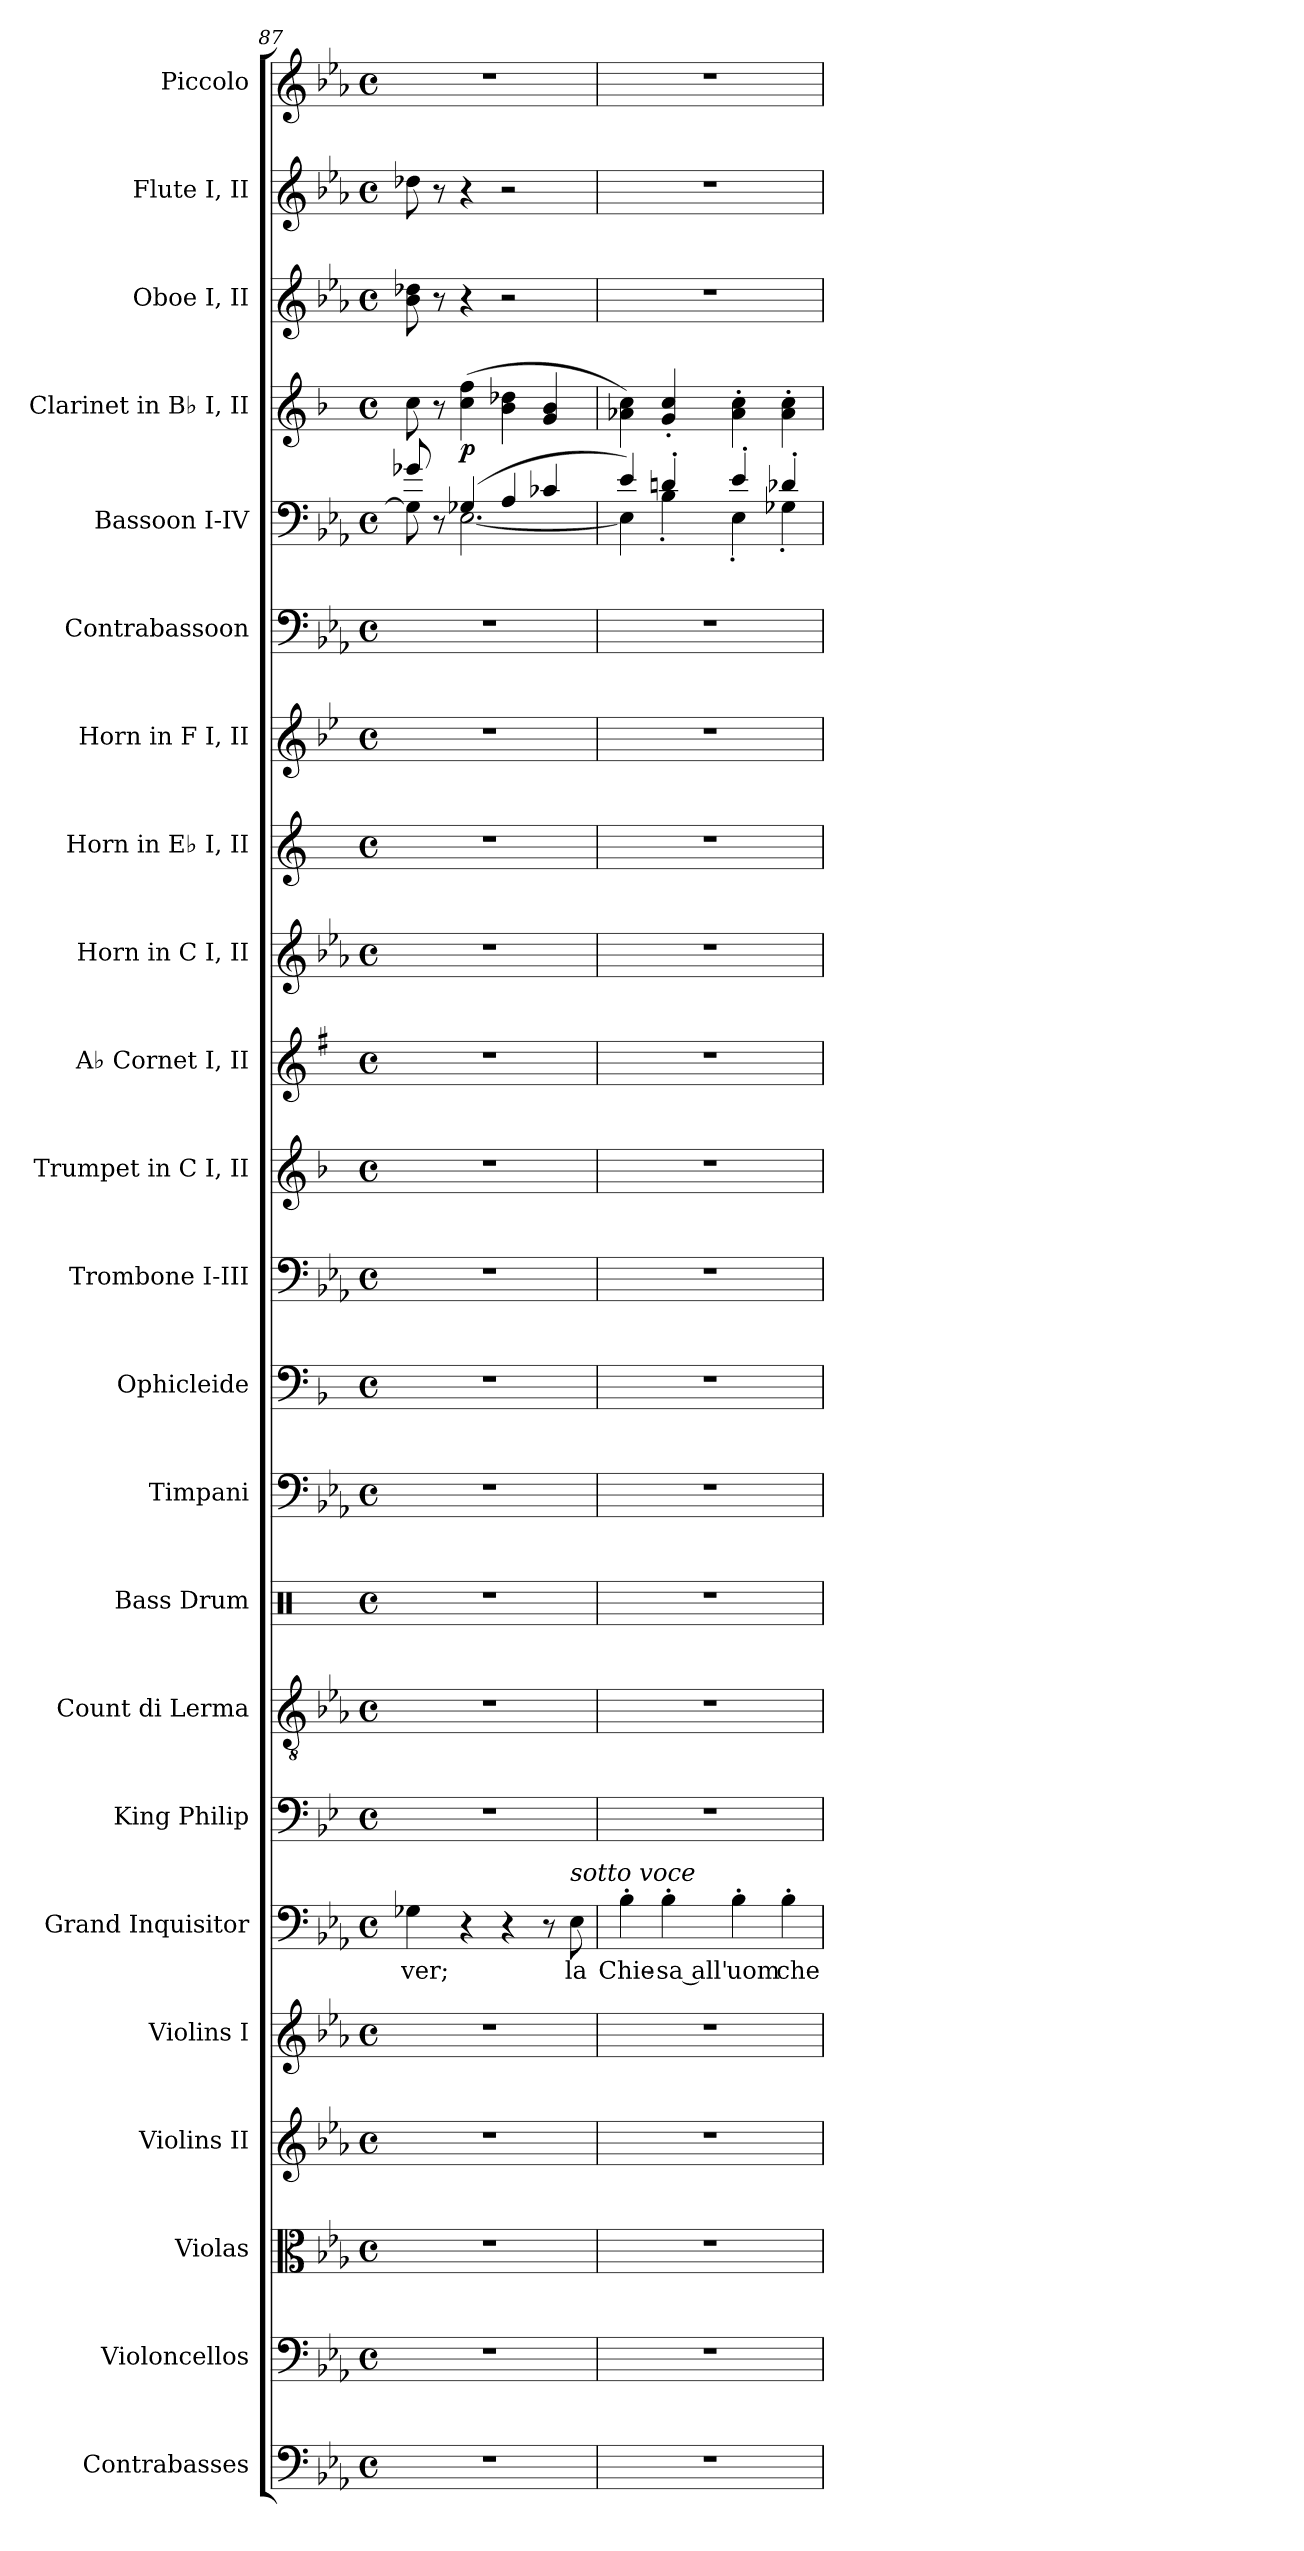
**kern	**kern	**kern	**kern	**kern	**kern	**text	**kern	**kern	**kern	**kern	**kern	**kern	**kern	**kern	**kern	**kern	**kern	**kern	**kern	**kern	**dynam	**kern	**kern	**kern
*part23	*part22	*part21	*part20	*part19	*part18	*part18	*part17	*part16	*part15	*part14	*part13	*part12	*part11	*part10	*part9	*part8	*part7	*part6	*part5	*part4	*part4	*part3	*part2	*part1
*staff23	*staff22	*staff21	*staff20	*staff19	*staff18	*staff18	*staff17	*staff16	*staff15	*staff14	*staff13	*staff12	*staff11	*staff10	*staff9	*staff8	*staff7	*staff6	*staff5	*staff4	*staff4	*staff3	*staff2	*staff1
*I"Contrabasses	*I"Violoncellos	*I"Violas	*I"Violins II	*I"Violins I	*I"Grand Inquisitor	*	*I"King Philip	*I"Count di Lerma	*I"Bass Drum	*I"Timpani	*I"Ophicleide	*I"Trombone I-III	*I"Trumpet in C I, II	*I"A♭ Cornet I, II	*I"Horn in C I, II	*I"Horn in E♭ I, II	*I"Horn in F I, II	*I"Contrabassoon	*I"Bassoon I-IV	*I"Clarinet in B♭ I, II	*	*I"Oboe I, II	*I"Flute I, II	*I"Piccolo
*I'Cb.	*I'Vc.	*I'Vla.	*I'Vln. II	*I'Vln. I	*I'G.I.	*	*I'K.P.	*I'di L.	*I'BD	*I'Timp.	*I'Oph.	*I'Tbn. I-III	*	*I'A ♭ Cnt. I, II	*	*	*	*I'Cbsn.	*I'Bsn. I-IV	*	*	*I'Ob. I, II	*I'Fl. I, II	*I'Picc.
*clefF4	*clefF4	*clefC3	*clefG2	*clefG2	*clefF4	*	*clefF4	*clefGv2	*clefX	*clefF4	*clefF4	*clefF4	*clefG2	*clefG2	*clefG2	*clefG2	*clefG2	*clefF4	*clefF4	*clefG2	*	*clefG2	*clefG2	*clefG2
*ITrd7c12	*	*	*	*	*	*	*ITrd4c7	*	*	*	*ITrd1c2	*	*ITrd1c2	*ITrd2c4	*ITrd7c12	*ITrd5c9	*ITrd4c7	*ITrd7c12	*	*ITrd1c2	*	*	*	*ITrd-7c-12
*k[b-e-a-]	*k[b-e-a-]	*k[b-e-a-]	*k[b-e-a-]	*k[b-e-a-]	*k[b-e-a-]	*	*k[b-e-a-]	*k[b-e-a-]	*k[]	*k[b-e-a-]	*k[b-e-a-]	*k[b-e-a-]	*k[b-e-a-]	*k[b-e-a-]	*k[b-e-a-]	*k[b-e-a-]	*k[b-e-a-]	*k[b-e-a-]	*k[b-e-a-]	*k[b-e-a-]	*	*k[b-e-a-]	*k[b-e-a-]	*k[b-e-a-]
*M4/4	*M4/4	*M4/4	*M4/4	*M4/4	*M4/4	*	*M4/4	*M4/4	*M4/4	*M4/4	*M4/4	*M4/4	*M4/4	*M4/4	*M4/4	*M4/4	*M4/4	*M4/4	*M4/4	*M4/4	*	*M4/4	*M4/4	*M4/4
*met(c)	*met(c)	*met(c)	*met(c)	*met(c)	*met(c)	*	*met(c)	*met(c)	*met(c)	*met(c)	*met(c)	*met(c)	*met(c)	*met(c)	*met(c)	*met(c)	*met(c)	*met(c)	*met(c)	*met(c)	*	*met(c)	*met(c)	*met(c)
=87	=87	=87	=87	=87	=87	=87	=87	=87	=87	=87	=87	=87	=87	=87	=87	=87	=87	=87	=87	=87	=87	=87	=87	=87
!	!	!	!	!	!	!LO:LY:b	!	!	!	!	!	!	!	!	!	!	!	!	!	!	!	!	!	!
*	*	*	*	*	*	*	*	*	*	*	*	*	*	*	*	*	*	*	*^	*	*	*	*	*^
1r	1r	1r	1r	1r	4G-X\	-ver;	1r	1r	1r	1r	1r	1r	1r	1r	1r	1r	1r	1r	8g-X/	8G-\]	8b-\	.	8b-\ 8dd-X\	8dd-X\	1r	4ryy
.	.	.	.	.	.	.	.	.	.	.	.	.	.	.	.	.	.	.	8r	8ryy	8r	.	8r	8r	.	.
*	*	*	*	*	*	*	*	*	*	*	*	*	*	*	*	*	*	*	*	*	*	*	*	*	*MM118	*
!	!	!	!	!	!	!	!	!	!	!	!	!	!	!	!	!	!	!	!	!	!	!LO:DY:b	!	!	!	!
.	.	.	.	.	4r	.	.	.	.	.	.	.	.	.	.	.	.	.	(>4G-X/	[2.E-\	(>4b-\ 4ee-\	p	4r	4r	.	2.ryy
.	.	.	.	.	4r	.	.	.	.	.	.	.	.	.	.	.	.	.	4A-/	.	4a-\ 4cc-X\	.	2r	2r	.	.
.	.	.	.	.	8r	.	.	.	.	.	.	.	.	.	.	.	.	.	4c-X/	.	4f/ 4a-/	.	.	.	.	.
!	!	!	!	!	!LO:TX:a:i:t=sotto voce	!	!	!	!	!	!	!	!	!	!	!	!	!	!	!	!	!	!	!	!	!
!	!	!	!	!	!	!LO:LY:b	!	!	!	!	!	!	!	!	!	!	!	!	!	!	!	!	!	!	!	!
.	.	.	.	.	8E-\	la	.	.	.	.	.	.	.	.	.	.	.	.	.	.	.	.	.	.	.	.
!!LO:LB:g=z
=88	=88	=88	=88	=88	=88	=88	=88	=88	=88	=88	=88	=88	=88	=88	=88	=88	=88	=88	=88	=88	=88	=88	=88	=88	=88	=88
!	!	!	!	!	!	!LO:LY:b	!	!	!	!	!	!	!	!	!	!	!	!	!	!	!	!	!	!	!	!
*	*	*	*	*	*	*	*	*	*	*	*	*	*	*	*	*	*	*	*	*	*	*	*	*	*v	*v
1r	1r	1r	1r	1r	4B-'\	Chie-	1r	1r	1r	1r	1r	1r	1r	1r	1r	1r	1r	1r	4e-/)	4E-\]	4g-X\ 4b-\)	.	1r	1r	1r
!	!	!	!	!	!	!LO:LY:b	!	!	!	!	!	!	!	!	!	!	!	!	!	!	!	!	!	!	!
.	.	.	.	.	4B-'\	sa all'	.	.	.	.	.	.	.	.	.	.	.	.	4dni'/	4B-'\	4f/' 4b-/'	.	.	.	.
!	!	!	!	!	!	!LO:LY:b	!	!	!	!	!	!	!	!	!	!	!	!	!	!	!	!	!	!	!
.	.	.	.	.	4B-'\	uom	.	.	.	.	.	.	.	.	.	.	.	.	4e-'/	4E-'\	4g-\' 4b-\'	.	.	.	.
!	!	!	!	!	!	!LO:LY:b	!	!	!	!	!	!	!	!	!	!	!	!	!	!	!	!	!	!	!
.	.	.	.	.	4B-'\	che	.	.	.	.	.	.	.	.	.	.	.	.	4d-X'/	4G-X'\	4g-\' 4b-\'	.	.	.	.
*	*	*	*	*	*	*	*	*	*	*	*	*	*	*	*	*	*	*	*v	*v	*	*	*	*	*
=	=	=	=	=	=	=	=	=	=	=	=	=	=	=	=	=	=	=	=	=	=	=	=	=
*-	*-	*-	*-	*-	*-	*-	*-	*-	*-	*-	*-	*-	*-	*-	*-	*-	*-	*-	*-	*-	*-	*-	*-	*-
